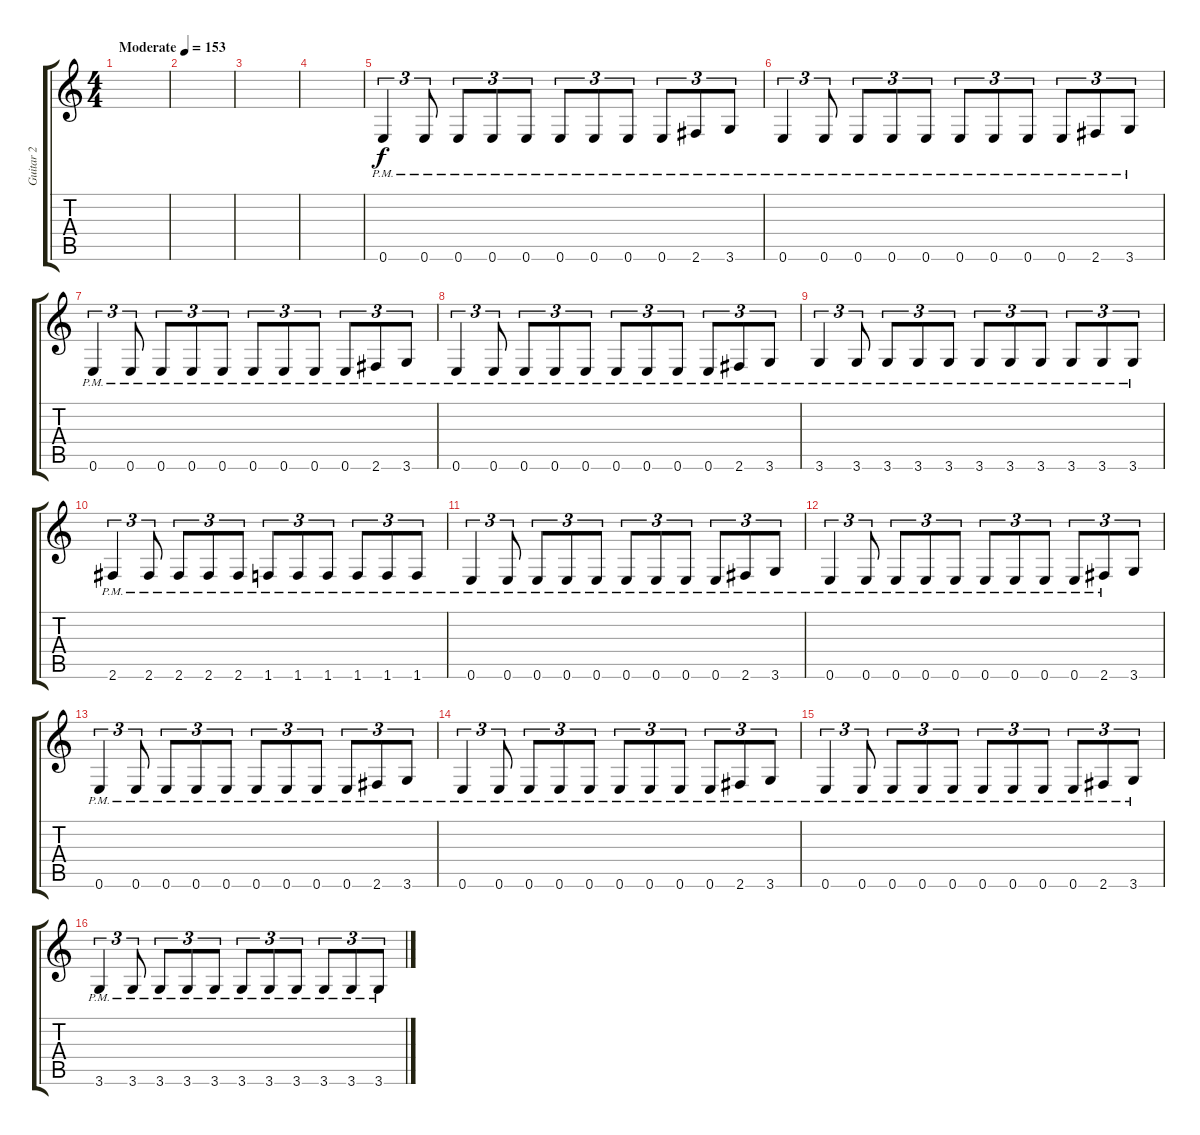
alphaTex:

\track ("Guitar 2" "Guitar 2") {instrument distortionguitar}
\staff {score tabs}
\tuning (E4 B3 G3 D3 A2 E2) {hide}
\ts (4 4)
\tempo (153 "Moderate")
\clef g2
\ks c
|
|
|
|
0.6{pm}.4{tu (3 2)} 0.6{pm}.8{tu (3 2)} 0.6{pm}.8{tu (3 2)} 0.6{pm}.8{tu (3 2)} 0.6{pm}.8{tu (3 2)} 0.6{pm}.8{tu (3 2)} 0.6{pm}.8{tu (3 2)} 0.6{pm}.8{tu (3 2)} 0.6{pm}.8{tu (3 2)} 2.6{pm}.8{tu (3 2)} 3.6{pm}.8{tu (3 2)} |
0.6{pm}.4{tu (3 2)} 0.6{pm}.8{tu (3 2)} 0.6{pm}.8{tu (3 2)} 0.6{pm}.8{tu (3 2)} 0.6{pm}.8{tu (3 2)} 0.6{pm}.8{tu (3 2)} 0.6{pm}.8{tu (3 2)} 0.6{pm}.8{tu (3 2)} 0.6{pm}.8{tu (3 2)} 2.6{pm}.8{tu (3 2)} 3.6{pm}.8{tu (3 2)} |
0.6{pm}.4{tu (3 2)} 0.6{pm}.8{tu (3 2)} 0.6{pm}.8{tu (3 2)} 0.6{pm}.8{tu (3 2)} 0.6{pm}.8{tu (3 2)} 0.6{pm}.8{tu (3 2)} 0.6{pm}.8{tu (3 2)} 0.6{pm}.8{tu (3 2)} 0.6{pm}.8{tu (3 2)} 2.6{pm}.8{tu (3 2)} 3.6{pm}.8{tu (3 2)} |
0.6{pm}.4{tu (3 2)} 0.6{pm}.8{tu (3 2)} 0.6{pm}.8{tu (3 2)} 0.6{pm}.8{tu (3 2)} 0.6{pm}.8{tu (3 2)} 0.6{pm}.8{tu (3 2)} 0.6{pm}.8{tu (3 2)} 0.6{pm}.8{tu (3 2)} 0.6{pm}.8{tu (3 2)} 2.6{pm}.8{tu (3 2)} 3.6{pm}.8{tu (3 2)} |
3.6{pm}.4{tu (3 2)} 3.6{pm}.8{tu (3 2)} 3.6{pm}.8{tu (3 2)} 3.6{pm}.8{tu (3 2)} 3.6{pm}.8{tu (3 2)} 3.6{pm}.8{tu (3 2)} 3.6{pm}.8{tu (3 2)} 3.6{pm}.8{tu (3 2)} 3.6{pm}.8{tu (3 2)} 3.6{pm}.8{tu (3 2)} 3.6{pm}.8{tu (3 2)} |
2.6{pm}.4{tu (3 2)} 2.6{pm}.8{tu (3 2)} 2.6{pm}.8{tu (3 2)} 2.6{pm}.8{tu (3 2)} 2.6{pm}.8{tu (3 2)} 1.6{pm}.8{tu (3 2)} 1.6{pm}.8{tu (3 2)} 1.6{pm}.8{tu (3 2)} 1.6{pm}.8{tu (3 2)} 1.6{pm}.8{tu (3 2)} 1.6{pm}.8{tu (3 2)} |
0.6{pm}.4{tu (3 2)} 0.6{pm}.8{tu (3 2)} 0.6{pm}.8{tu (3 2)} 0.6{pm}.8{tu (3 2)} 0.6{pm}.8{tu (3 2)} 0.6{pm}.8{tu (3 2)} 0.6{pm}.8{tu (3 2)} 0.6{pm}.8{tu (3 2)} 0.6{pm}.8{tu (3 2)} 2.6{pm}.8{tu (3 2)} 3.6{pm}.8{tu (3 2)} |
0.6{pm}.4{tu (3 2)} 0.6{pm}.8{tu (3 2)} 0.6{pm}.8{tu (3 2)} 0.6{pm}.8{tu (3 2)} 0.6{pm}.8{tu (3 2)} 0.6{pm}.8{tu (3 2)} 0.6{pm}.8{tu (3 2)} 0.6{pm}.8{tu (3 2)} 0.6{pm}.8{tu (3 2)} 2.6{pm}.8{tu (3 2)} 3.6.8{tu (3 2)} |
0.6{pm}.4{tu (3 2)} 0.6{pm}.8{tu (3 2)} 0.6{pm}.8{tu (3 2)} 0.6{pm}.8{tu (3 2)} 0.6{pm}.8{tu (3 2)} 0.6{pm}.8{tu (3 2)} 0.6{pm}.8{tu (3 2)} 0.6{pm}.8{tu (3 2)} 0.6{pm}.8{tu (3 2)} 2.6{pm}.8{tu (3 2)} 3.6{pm}.8{tu (3 2)} |
0.6{pm}.4{tu (3 2)} 0.6{pm}.8{tu (3 2)} 0.6{pm}.8{tu (3 2)} 0.6{pm}.8{tu (3 2)} 0.6{pm}.8{tu (3 2)} 0.6{pm}.8{tu (3 2)} 0.6{pm}.8{tu (3 2)} 0.6{pm}.8{tu (3 2)} 0.6{pm}.8{tu (3 2)} 2.6{pm}.8{tu (3 2)} 3.6{pm}.8{tu (3 2)} |
0.6{pm}.4{tu (3 2)} 0.6{pm}.8{tu (3 2)} 0.6{pm}.8{tu (3 2)} 0.6{pm}.8{tu (3 2)} 0.6{pm}.8{tu (3 2)} 0.6{pm}.8{tu (3 2)} 0.6{pm}.8{tu (3 2)} 0.6{pm}.8{tu (3 2)} 0.6{pm}.8{tu (3 2)} 2.6{pm}.8{tu (3 2)} 3.6{pm}.8{tu (3 2)} |
3.6{pm}.4{tu (3 2)} 3.6{pm}.8{tu (3 2)} 3.6{pm}.8{tu (3 2)} 3.6{pm}.8{tu (3 2)} 3.6{pm}.8{tu (3 2)} 3.6{pm}.8{tu (3 2)} 3.6{pm}.8{tu (3 2)} 3.6{pm}.8{tu (3 2)} 3.6{pm}.8{tu (3 2)} 3.6{pm}.8{tu (3 2)} 3.6{pm}.8{tu (3 2)}
